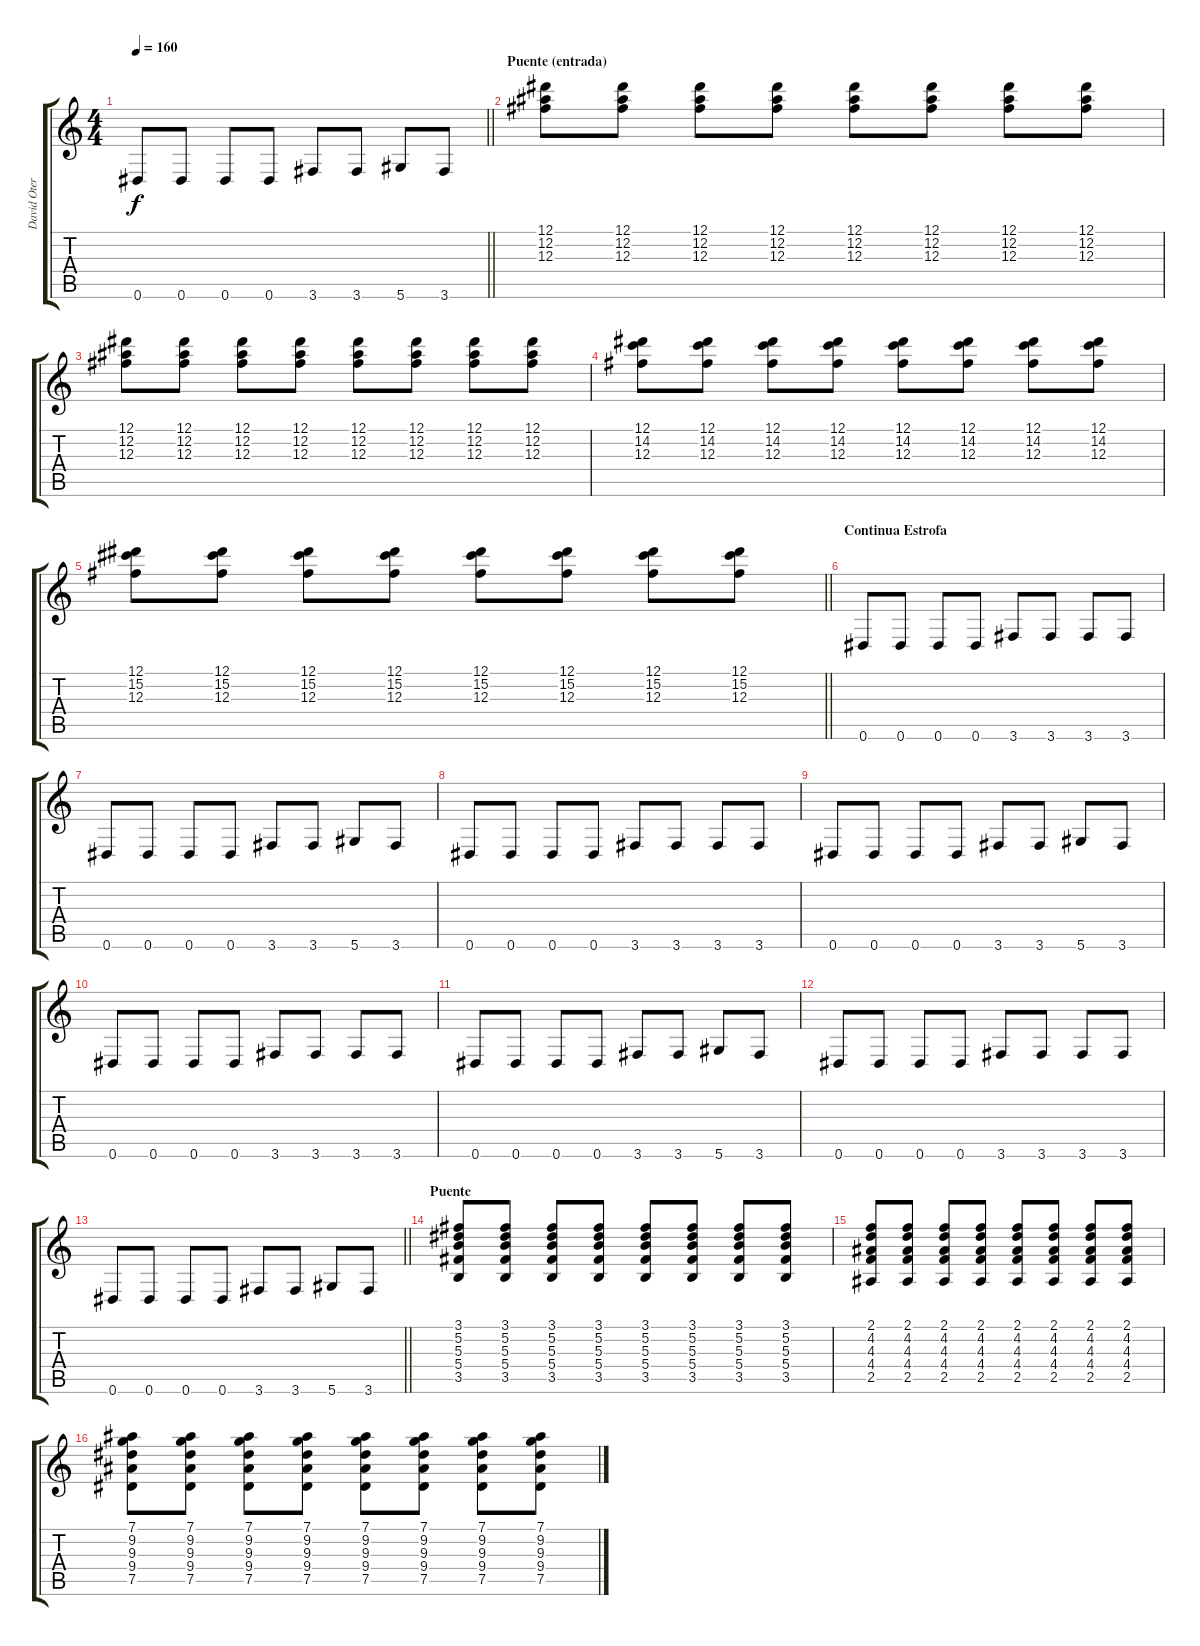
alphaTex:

\track ("David Otero" "David Oter") {instrument overdrivenguitar}
\staff {score tabs}
\tuning (Eb4 Bb3 Gb3 Db3 Ab2 Eb2) {hide}
\ts (4 4)
\tempo 160
\clef g2
\barLineRight lightlight
\ks c
0.6.8{dy f} 0.6.8 0.6.8 0.6.8 3.6.8 3.6.8 5.6.8 3.6.8 |
\section ("" "Puente (entrada)")
(12.1 12.2 12.3).8 (12.1 12.2 12.3).8 (12.1 12.2 12.3).8 (12.1 12.2 12.3).8 (12.1 12.2 12.3).8 (12.1 12.2 12.3).8 (12.1 12.2 12.3).8 (12.1 12.2 12.3).8 |
(12.1 12.2 12.3).8 (12.1 12.2 12.3).8 (12.1 12.2 12.3).8 (12.1 12.2 12.3).8 (12.1 12.2 12.3).8 (12.1 12.2 12.3).8 (12.1 12.2 12.3).8 (12.1 12.2 12.3).8 |
(12.1 14.2 12.3).8 (12.1 14.2 12.3).8 (12.1 14.2 12.3).8 (12.1 14.2 12.3).8 (12.1 14.2 12.3).8 (12.1 14.2 12.3).8 (12.1 14.2 12.3).8 (12.1 14.2 12.3).8 |
\barLineRight lightlight
(12.1 15.2 12.3).8 (12.1 15.2 12.3).8 (12.1 15.2 12.3).8 (12.1 15.2 12.3).8 (12.1 15.2 12.3).8 (12.1 15.2 12.3).8 (12.1 15.2 12.3).8 (12.1 15.2 12.3).8 |
\section ("" "Continua Estrofa")
0.6.8 0.6.8 0.6.8 0.6.8 3.6.8 3.6.8 3.6.8 3.6.8 |
0.6.8 0.6.8 0.6.8 0.6.8 3.6.8 3.6.8 5.6.8 3.6.8 |
0.6.8 0.6.8 0.6.8 0.6.8 3.6.8 3.6.8 3.6.8 3.6.8 |
0.6.8 0.6.8 0.6.8 0.6.8 3.6.8 3.6.8 5.6.8 3.6.8 |
0.6.8 0.6.8 0.6.8 0.6.8 3.6.8 3.6.8 3.6.8 3.6.8 |
0.6.8 0.6.8 0.6.8 0.6.8 3.6.8 3.6.8 5.6.8 3.6.8 |
0.6.8 0.6.8 0.6.8 0.6.8 3.6.8 3.6.8 3.6.8 3.6.8 |
\barLineRight lightlight
0.6.8 0.6.8 0.6.8 0.6.8 3.6.8 3.6.8 5.6.8 3.6.8 |
\section ("" "Puente")
(3.1 5.2 5.3 5.4 3.5).8 (3.1 5.2 5.3 5.4 3.5).8 (3.1 5.2 5.3 5.4 3.5).8 (3.1 5.2 5.3 5.4 3.5).8 (3.1 5.2 5.3 5.4 3.5).8 (3.1 5.2 5.3 5.4 3.5).8 (3.1 5.2 5.3 5.4 3.5).8 (3.1 5.2 5.3 5.4 3.5).8 |
(2.1 4.2 4.3 4.4 2.5).8 (2.1 4.2 4.3 4.4 2.5).8 (2.1 4.2 4.3 4.4 2.5).8 (2.1 4.2 4.3 4.4 2.5).8 (2.1 4.2 4.3 4.4 2.5).8 (2.1 4.2 4.3 4.4 2.5).8 (2.1 4.2 4.3 4.4 2.5).8 (2.1 4.2 4.3 4.4 2.5).8 |
(7.1 9.2 9.3 9.4 7.5).8 (7.1 9.2 9.3 9.4 7.5).8 (7.1 9.2 9.3 9.4 7.5).8 (7.1 9.2 9.3 9.4 7.5).8 (7.1 9.2 9.3 9.4 7.5).8 (7.1 9.2 9.3 9.4 7.5).8 (7.1 9.2 9.3 9.4 7.5).8 (7.1 9.2 9.3 9.4 7.5).8
